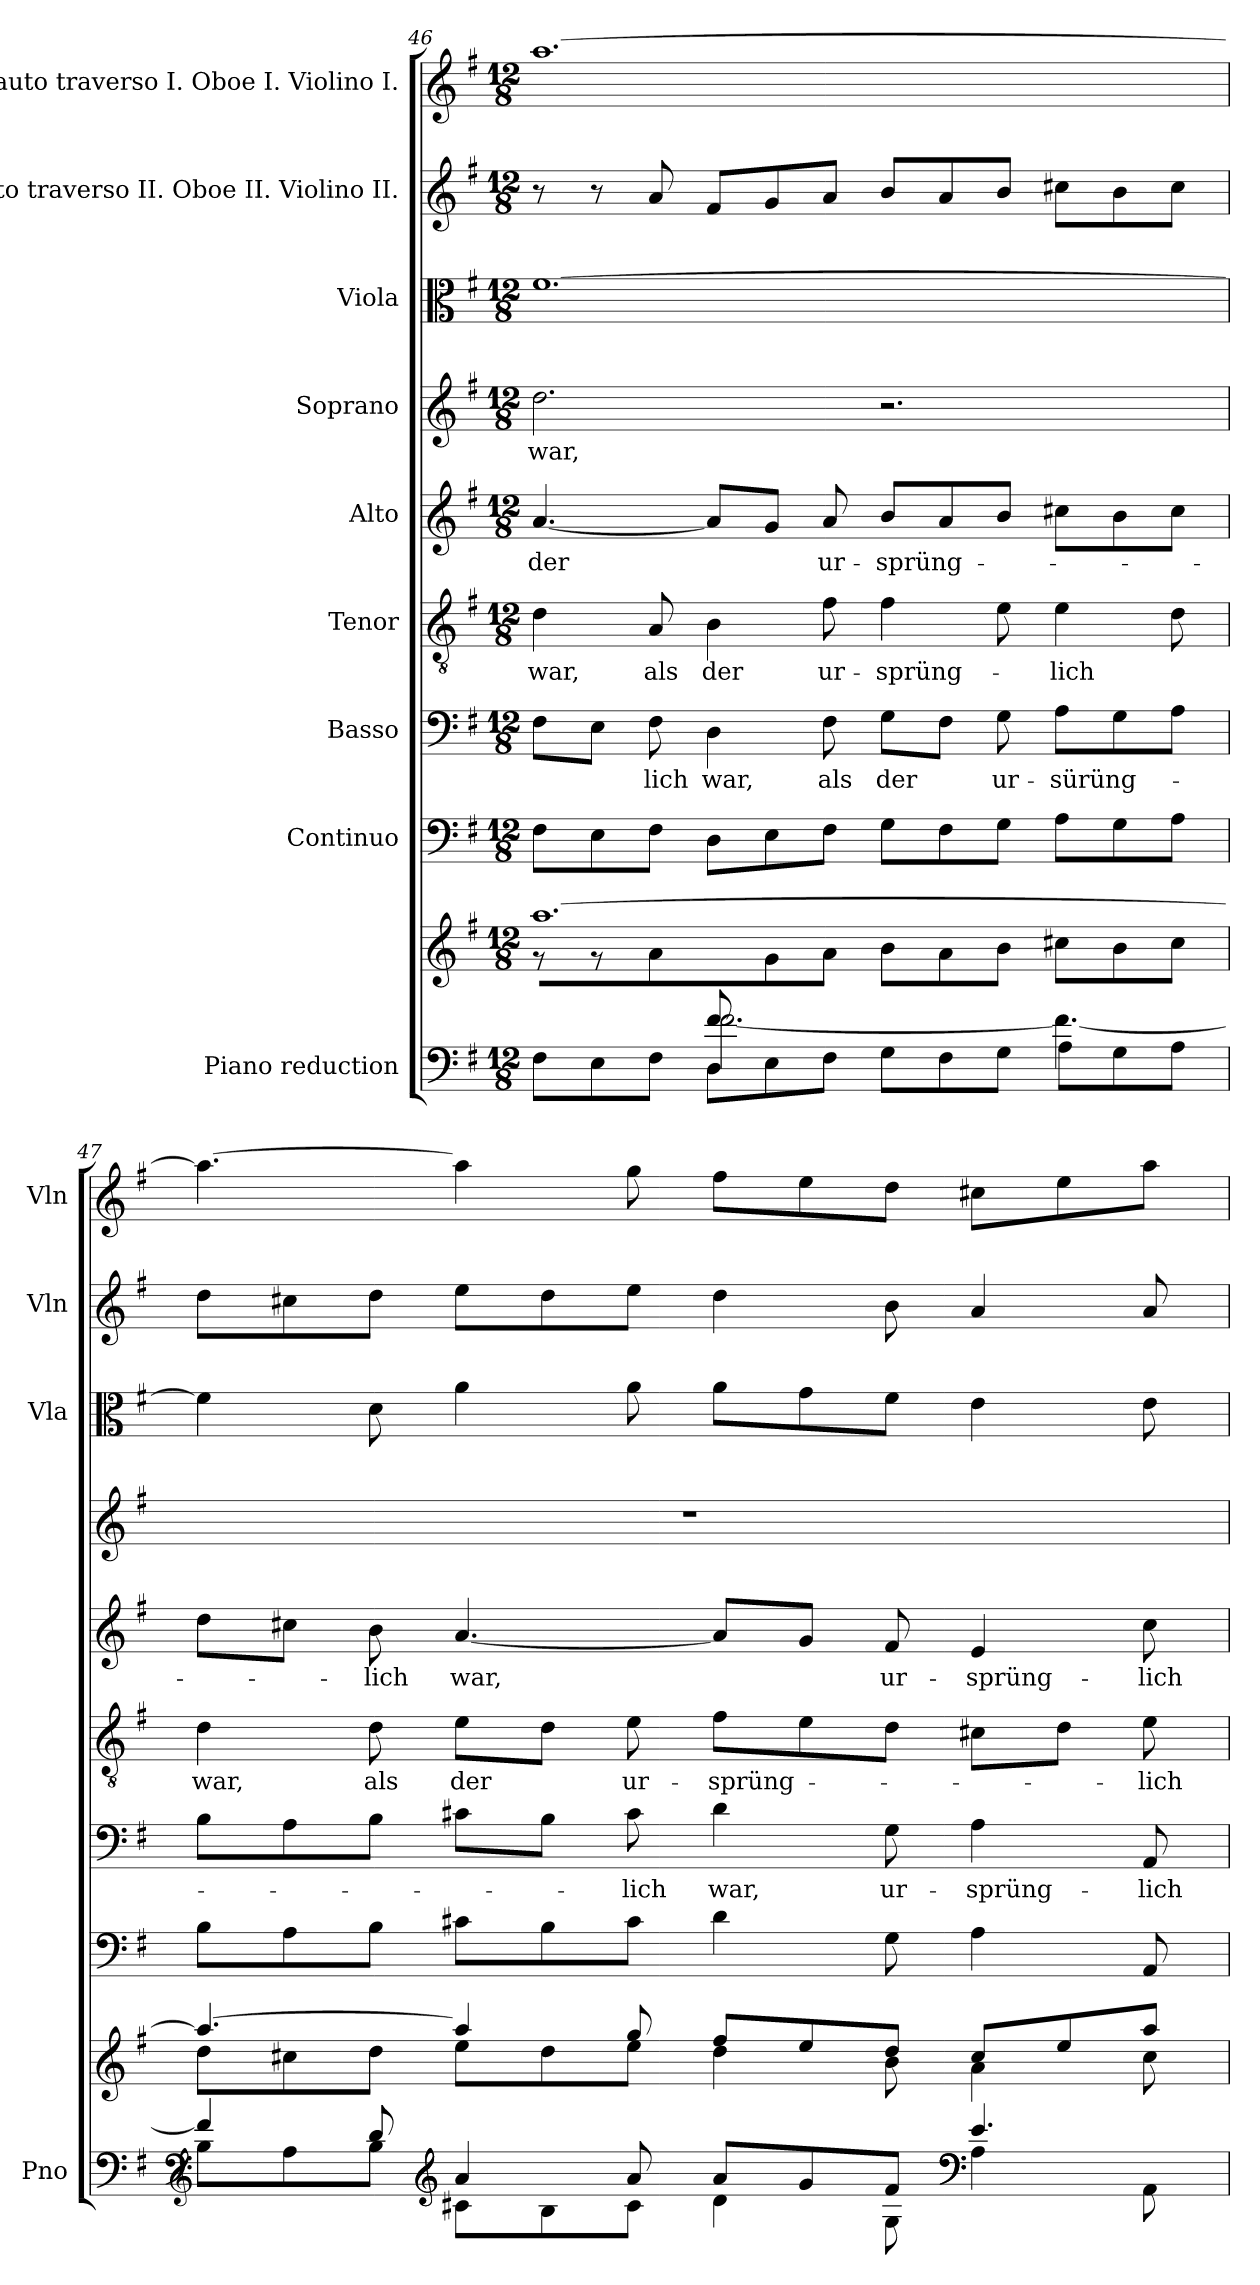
**kern	**kern	**kern	**kern	**text	**kern	**text	**kern	**text	**kern	**text	**kern	**kern	**kern
*part9	*part9	*part8	*part7	*part7	*part6	*part6	*part5	*part5	*part4	*part4	*part3	*part2	*part1
*staff10	*staff9	*staff8	*staff7	*staff7	*staff6	*staff6	*staff5	*staff5	*staff4	*staff4	*staff3	*staff2	*staff1
*I"Piano reduction	*	*I"Continuo	*I"Basso	*	*I"Tenor	*	*I"Alto	*	*I"Soprano	*	*I"Viola	*I"Flauto traverso II. Oboe II. Violino II.	*I"Flauto traverso I. Oboe I. Violino I.
*I'Pno	*	*	*	*	*	*	*	*	*	*	*I'Vla	*I'Vln	*I'Vln
*clefF4	*clefG2	*clefF4	*clefF4	*	*clefGv2	*	*clefG2	*	*clefG2	*	*clefC3	*clefG2	*clefG2
*k[f#]	*k[f#]	*k[f#]	*k[f#]	*	*k[f#]	*	*k[f#]	*	*k[f#]	*	*k[f#]	*k[f#]	*k[f#]
*M12/8	*M12/8	*M12/8	*M12/8	*	*M12/8	*	*M12/8	*	*M12/8	*	*M12/8	*M12/8	*M12/8
=46	=46	=46	=46	=46	=46	=46	=46	=46	=46	=46	=46	=46	=46
*^	*^	*	*	*	*	*	*	*	*	*	*	*	*
*	*^	*	*	*	*	*	*	*	*	*	*	*	*	*	*
!	!	!	!	!	!	!	!	!	!LO:LY:b	!	!LO:LY:b	!	!LO:LY:b	!	!	!
4.ryy	4.ryy	8F#\L	[1.aa	8r	8F#\L	8F#\L	.	4d\	war,	[4.a/	der	2.dd\	war,	[1.f#	8r	[1.aa
.	.	8E\	.	8r	8E\	8E\J	.	.	.	.	.	.	.	.	8r	.
!	!	!	!	!	!	!	!LO:LY:b	!	!LO:LY:b	!	!	!	!	!	!	!
.	.	8F#\J	.	8a\	8F#\J	8F#\	-lich	8A/	als	.	.	.	.	.	8a/	.
!	!	!	!	!	!	!	!LO:LY:b	!	!LO:LY:b	!	!	!	!	!	!	!
8f#/L	[>2.f#\	8D\L	.	8ryy	8D\L	4D\	war,	4B\	der	8a/L]	.	.	.	.	8f#/L	.
1ryy	.	8E\	.	8g\	8E\	.	.	.	.	8g/J	.	.	.	.	8g/	.
!	!	!	!	!	!	!	!LO:LY:b	!	!LO:LY:b	!	!LO:LY:b	!	!	!	!	!
.	.	8F#\J	.	8a\J	8F#\J	8F#\	als	8f#\	ur-	8a/	ur-	.	.	.	8a/J	.
!	!	!	!	!	!	!	!LO:LY:b	!	!LO:LY:b	!	!LO:LY:b	!	!	!	!	!
.	.	8G\L	.	8b\L	8G\L	8G\L	der	4f#\	-sprüng-	8b/L	-sprüng-	2.r	.	.	8b/L	.
.	.	8F#\	.	8a\	8F#\	8F#\J	.	.	.	8a/	.	.	.	.	8a/	.
!	!	!	!	!	!	!	!LO:LY:b	!	!	!	!	!	!	!	!	!
.	.	8G\J	.	8b\J	8G\J	8G\	ur-	8e\	.	8b/J	.	.	.	.	8b/J	.
!	!	!	!	!	!	!	!LO:LY:b	!	!LO:LY:b	!	!	!	!	!	!	!
.	4.f#\_	8A\L	.	8cc#X\L	8A\L	8A\L	-sürüng-	4e\	-lich	8cc#X\L	.	.	.	.	8cc#X\L	.
.	.	8G\	.	8b\	8G\	8G\	.	.	.	8b\	.	.	.	.	8b\	.
.	.	8A\J	.	8cc#\J	8A\J	8A\J	.	8d\	.	8cc#\J	.	.	.	.	8cc#\J	.
!!LO:PB:g=z
=47	=47	=47	=47	=47	=47	=47	=47	=47	=47	=47	=47	=47	=47	=47	=47	=47
!	!	!	!	!	!	!	!	!	!LO:LY:b	!	!	!	!	!	!	!
*	*v	*v	*	*	*	*	*	*	*	*	*	*	*	*	*	*
4f#/]	8B\L	4.aa/_	8dd\L	8B\L	8B\L	.	4d\	war,	8dd\L	.	1.r	.	4f#\]	8dd\L	4.aa\_
.	8A\	.	8cc#X\	8A\	8A\	.	.	.	8cc#X\J	.	.	.	.	8cc#X\	.
!	!	!	!	!	!	!	!	!LO:LY:b	!	!LO:LY:b	!	!	!	!	!
8d/	8B\J	.	8dd\J	8B\J	8B\J	.	8d\	als	8b\	-lich	.	.	8d\	8dd\J	.
*clefG2	*	*	*	*	*	*	*	*	*	*	*	*	*	*	*
!	!	!	!	!	!	!	!	!LO:LY:b	!	!LO:LY:b	!	!	!	!	!
4a/	8c#X\L	4aa/]	8ee\L	8c#X\L	8c#X\L	.	8e\L	der	[4.a/	war,	.	.	4a\	8ee\L	4aa\]
.	8B\	.	8dd\	8B\	8B\J	.	8d\J	.	.	.	.	.	.	8dd\	.
!	!	!	!	!	!	!LO:LY:b	!	!LO:LY:b	!	!	!	!	!	!	!
8a/	8c#\J	8gg/	8ee\J	8c#\J	8c#\	-lich	8e\	ur-	.	.	.	.	8a\	8ee\J	8gg\
!	!	!	!	!	!	!LO:LY:b	!	!LO:LY:b	!	!	!	!	!	!	!
8a/L	4d\	8ff#/L	4dd\	4d\	4d\	war,	8f#\L	-sprüng-	8a/L]	.	.	.	8a\L	4dd\	8ff#\L
8g/	.	8ee/	.	.	.	.	8e\	.	8g/J	.	.	.	8g\	.	8ee\
!	!	!	!	!	!	!LO:LY:b	!	!	!	!LO:LY:b	!	!	!	!	!
8f#/J	8G\	8dd/J	8b\	8G\	8G\	ur-	8d\J	.	8f#/	ur-	.	.	8f#\J	8b\	8dd\J
*clefF4	*	*	*	*	*	*	*	*	*	*	*	*	*	*	*
!	!	!	!	!	!	!LO:LY:b	!	!	!	!LO:LY:b	!	!	!	!	!
4.e/	4A\	8cc#/L	4a\	4A\	4A\	-sprüng-	8c#X\L	.	4e/	-sprüng-	.	.	4e\	4a/	8cc#X\L
.	.	8ee/	.	.	.	.	8d\J	.	.	.	.	.	.	.	8ee\
!	!	!	!	!	!	!LO:LY:b	!	!LO:LY:b	!	!LO:LY:b	!	!	!	!	!
.	8AA\	8aa/J	8cc#\	8AA/	8AA/	-lich	8e\	-lich	8cc#\	-lich	.	.	8e\	8a/	8aa\J
*v	*v	*	*	*	*	*	*	*	*	*	*	*	*	*	*
*	*v	*v	*	*	*	*	*	*	*	*	*	*	*	*
=	=	=	=	=	=	=	=	=	=	=	=	=	=
*-	*-	*-	*-	*-	*-	*-	*-	*-	*-	*-	*-	*-	*-
